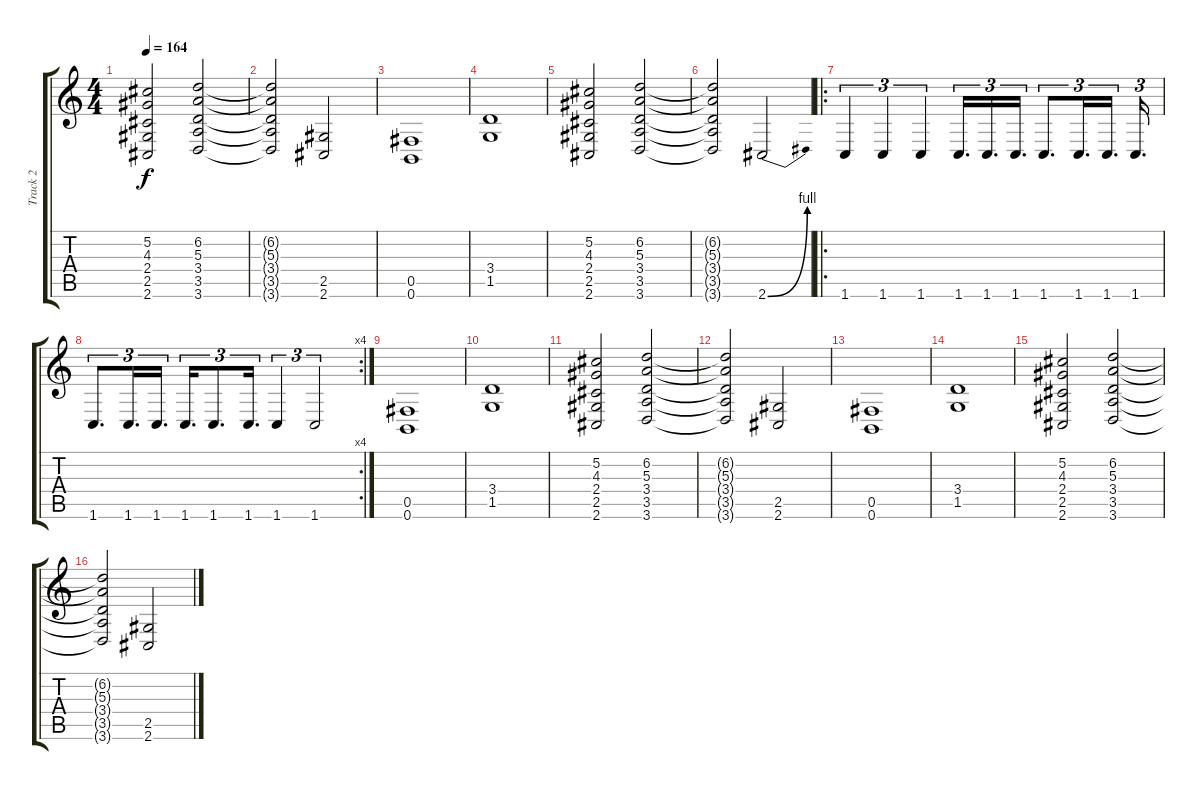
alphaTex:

\track ("Track 2" "Track 2") {instrument overdrivenguitar}
\staff {score tabs}
\tuning (Db4 Ab3 E3 B2 Gb2 B1) {hide}
\ts (4 4)
\tempo 164
\clef g2
\ks c
(5.2 4.3 2.4 2.5 2.6).2{dy f} (6.2 5.3 3.4 3.5 3.6).2 |
(6.2{t} 5.3{t} 3.4{t} 3.5{t} 3.6{t}).2 (2.5 2.6).2 |
(0.5 0.6).1 |
(3.4 1.5).1 |
(5.2 4.3 2.4 2.5 2.6).2 (6.2 5.3 3.4 3.5 3.6).2 |
(6.2{t} 5.3{t} 3.4{t} 3.5{t} 3.6{t}).2 2.6{be (bend 0 0 60 4)}.2 |
\ro
1.6.4{tu (3 2)} 1.6.4{tu (3 2)} 1.6.4{tu (3 2)} 1.6.16{d tu (3 2)} 1.6.16{d tu (3 2)} 1.6.16{d tu (3 2)} 1.6.8{d tu (3 2)} 1.6.16{d tu (3 2)} 1.6.16{d tu (3 2)} 1.6.16{d tu (3 2)} |
\rc 4
1.6.8{d tu (3 2)} 1.6.16{d tu (3 2)} 1.6.16{d tu (3 2)} 1.6.16{d tu (3 2)} 1.6.8{d tu (3 2)} 1.6.16{d tu (3 2)} 1.6.4{tu (3 2)} 1.6.2{tu (3 2)} |
(0.5 0.6).1 |
(3.4 1.5).1 |
(5.2 4.3 2.4 2.5 2.6).2 (6.2 5.3 3.4 3.5 3.6).2 |
(6.2{t} 5.3{t} 3.4{t} 3.5{t} 3.6{t}).2 (2.5 2.6).2 |
(0.5 0.6).1 |
(3.4 1.5).1 |
(5.2 4.3 2.4 2.5 2.6).2 (6.2 5.3 3.4 3.5 3.6).2 |
(6.2{t} 5.3{t} 3.4{t} 3.5{t} 3.6{t}).2 (2.5 2.6).2
